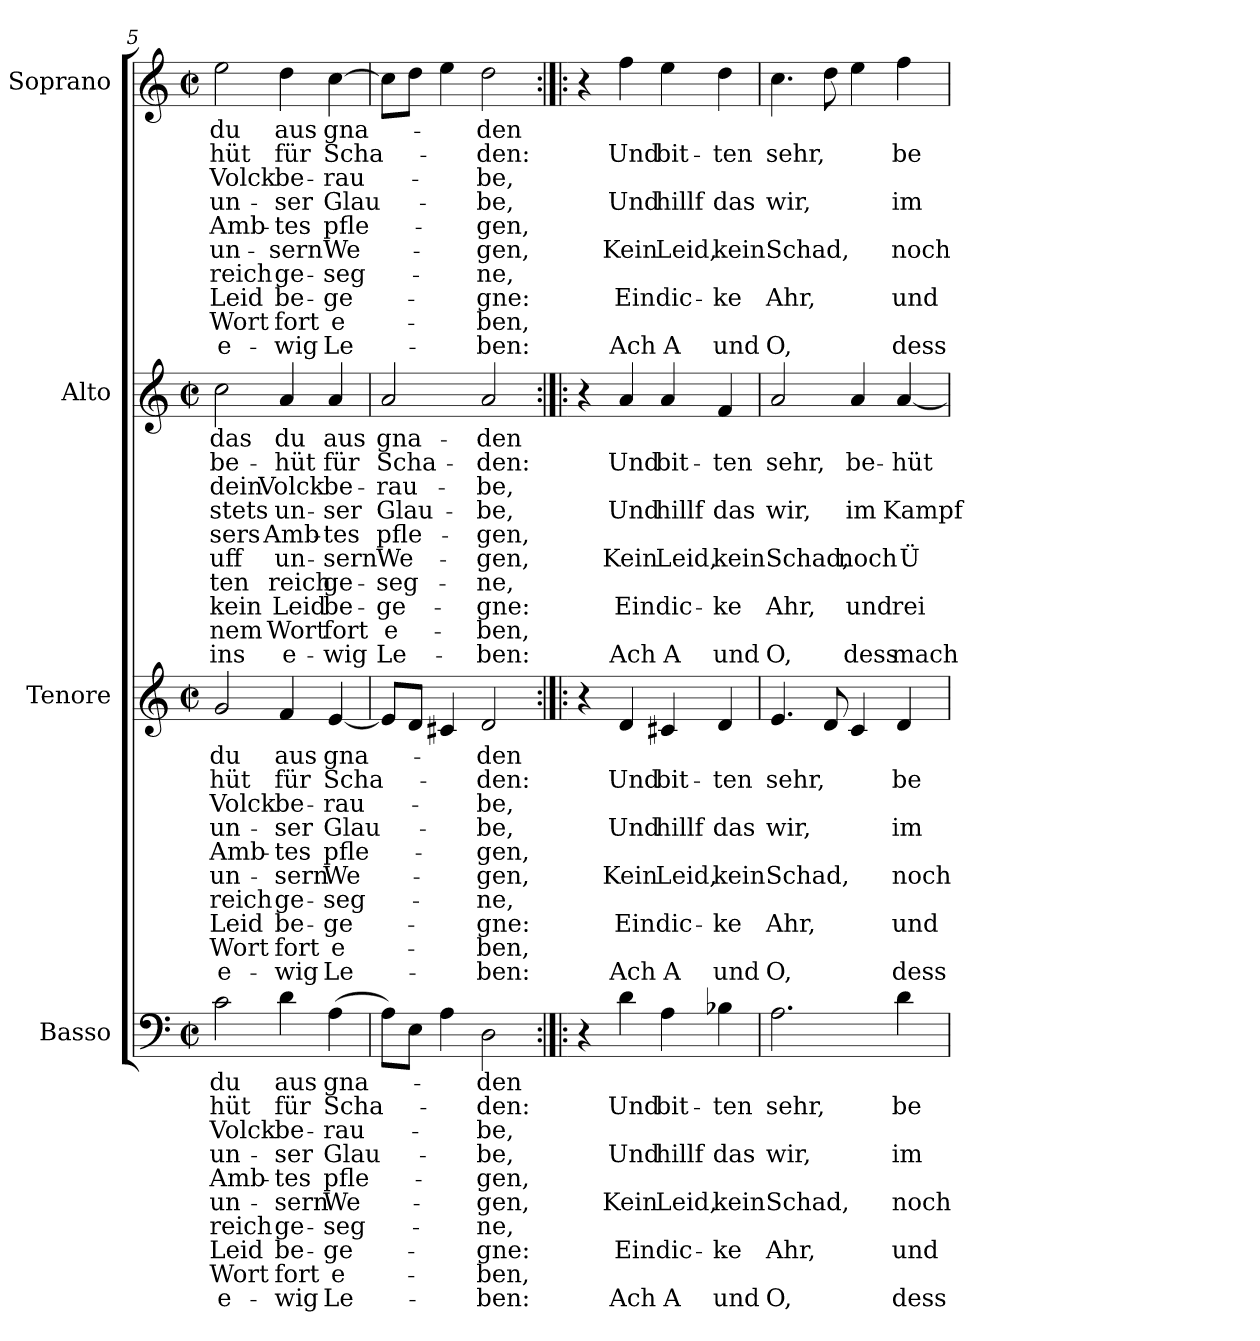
**kern	**text	**text	**text	**text	**text	**text	**text	**text	**text	**text	**kern	**text	**text	**text	**text	**text	**text	**text	**text	**text	**text	**kern	**text	**text	**text	**text	**text	**text	**text	**text	**text	**text	**kern	**text	**text	**text	**text	**text	**text	**text	**text	**text	**text
*part4	*part4	*part4	*part4	*part4	*part4	*part4	*part4	*part4	*part4	*part4	*part3	*part3	*part3	*part3	*part3	*part3	*part3	*part3	*part3	*part3	*part3	*part2	*part2	*part2	*part2	*part2	*part2	*part2	*part2	*part2	*part2	*part2	*part1	*part1	*part1	*part1	*part1	*part1	*part1	*part1	*part1	*part1	*part1
*staff4	*staff4	*staff4	*staff4	*staff4	*staff4	*staff4	*staff4	*staff4	*staff4	*staff4	*staff3	*staff3	*staff3	*staff3	*staff3	*staff3	*staff3	*staff3	*staff3	*staff3	*staff3	*staff2	*staff2	*staff2	*staff2	*staff2	*staff2	*staff2	*staff2	*staff2	*staff2	*staff2	*staff1	*staff1	*staff1	*staff1	*staff1	*staff1	*staff1	*staff1	*staff1	*staff1	*staff1
*I"Basso	*	*	*	*	*	*	*	*	*	*	*I"Tenore	*	*	*	*	*	*	*	*	*	*	*I"Alto	*	*	*	*	*	*	*	*	*	*	*I"Soprano	*	*	*	*	*	*	*	*	*	*
*clefF4	*	*	*	*	*	*	*	*	*	*	*clefG2	*	*	*	*	*	*	*	*	*	*	*clefG2	*	*	*	*	*	*	*	*	*	*	*clefG2	*	*	*	*	*	*	*	*	*	*
*k[]	*	*	*	*	*	*	*	*	*	*	*k[]	*	*	*	*	*	*	*	*	*	*	*k[]	*	*	*	*	*	*	*	*	*	*	*k[]	*	*	*	*	*	*	*	*	*	*
*M2/2	*	*	*	*	*	*	*	*	*	*	*M2/2	*	*	*	*	*	*	*	*	*	*	*M2/2	*	*	*	*	*	*	*	*	*	*	*M2/2	*	*	*	*	*	*	*	*	*	*
*met(c|)	*	*	*	*	*	*	*	*	*	*	*met(c|)	*	*	*	*	*	*	*	*	*	*	*met(c|)	*	*	*	*	*	*	*	*	*	*	*met(c|)	*	*	*	*	*	*	*	*	*	*
=5	=5	=5	=5	=5	=5	=5	=5	=5	=5	=5	=5	=5	=5	=5	=5	=5	=5	=5	=5	=5	=5	=5	=5	=5	=5	=5	=5	=5	=5	=5	=5	=5	=5	=5	=5	=5	=5	=5	=5	=5	=5	=5	=5
!	!LO:LY:b	!LO:LY:b	!LO:LY:b	!LO:LY:b	!LO:LY:b	!LO:LY:b	!LO:LY:b	!LO:LY:b	!LO:LY:b	!LO:LY:b	!	!LO:LY:b	!LO:LY:b	!LO:LY:b	!LO:LY:b	!LO:LY:b	!LO:LY:b	!LO:LY:b	!LO:LY:b	!LO:LY:b	!LO:LY:b	!	!LO:LY:b	!LO:LY:b	!LO:LY:b	!LO:LY:b	!LO:LY:b	!LO:LY:b	!LO:LY:b	!LO:LY:b	!LO:LY:b	!LO:LY:b	!	!LO:LY:b	!LO:LY:b	!LO:LY:b	!LO:LY:b	!LO:LY:b	!LO:LY:b	!LO:LY:b	!LO:LY:b	!LO:LY:b	!LO:LY:b
2c\	du	-hüt	Volck	un-	Amb-	un-	reich	Leid	Wort	e-	2g/	du	-hüt	Volck	un-	Amb-	un-	reich	Leid	Wort	e-	2cc\	das	be-	dein	stets	-sers	uff	-ten	kein	-nem	ins	2ee\	du	-hüt	Volck	un-	Amb-	un-	reich	Leid	Wort	e-
!	!LO:LY:b	!LO:LY:b	!LO:LY:b	!LO:LY:b	!LO:LY:b	!LO:LY:b	!LO:LY:b	!LO:LY:b	!LO:LY:b	!LO:LY:b	!	!LO:LY:b	!LO:LY:b	!LO:LY:b	!LO:LY:b	!LO:LY:b	!LO:LY:b	!LO:LY:b	!LO:LY:b	!LO:LY:b	!LO:LY:b	!	!LO:LY:b	!LO:LY:b	!LO:LY:b	!LO:LY:b	!LO:LY:b	!LO:LY:b	!LO:LY:b	!LO:LY:b	!LO:LY:b	!LO:LY:b	!	!LO:LY:b	!LO:LY:b	!LO:LY:b	!LO:LY:b	!LO:LY:b	!LO:LY:b	!LO:LY:b	!LO:LY:b	!LO:LY:b	!LO:LY:b
4d\	aus	für	be-	-ser	-tes	-sern	ge-	be-	fort	-wig	4f/	aus	für	be-	-ser	-tes	-sern	ge-	be-	fort	-wig	4a/	du	-hüt	Volck	un-	Amb-	un-	reich	Leid	Wort	e-	4dd\	aus	für	be-	-ser	-tes	-sern	ge-	be-	fort	-wig
!	!LO:LY:b	!LO:LY:b	!LO:LY:b	!LO:LY:b	!LO:LY:b	!LO:LY:b	!LO:LY:b	!LO:LY:b	!LO:LY:b	!LO:LY:b	!	!LO:LY:b	!LO:LY:b	!LO:LY:b	!LO:LY:b	!LO:LY:b	!LO:LY:b	!LO:LY:b	!LO:LY:b	!LO:LY:b	!LO:LY:b	!	!LO:LY:b	!LO:LY:b	!LO:LY:b	!LO:LY:b	!LO:LY:b	!LO:LY:b	!LO:LY:b	!LO:LY:b	!LO:LY:b	!LO:LY:b	!	!LO:LY:b	!LO:LY:b	!LO:LY:b	!LO:LY:b	!LO:LY:b	!LO:LY:b	!LO:LY:b	!LO:LY:b	!LO:LY:b	!LO:LY:b
(>4A\	gna-	Scha-	-rau-	Glau-	pfle-	We-	-seg-	-ge-	e-	Le-	[4e/	gna-	Scha-	-rau-	Glau-	pfle-	We-	-seg-	-ge-	e-	Le-	4a/	aus	für	be-	-ser	-tes	-sern	ge-	be-	fort	-wig	[4cc\	gna-	Scha-	-rau-	Glau-	pfle-	We-	-seg-	-ge-	e-	Le-
!!LO:PB:g=z
=6	=6	=6	=6	=6	=6	=6	=6	=6	=6	=6	=6	=6	=6	=6	=6	=6	=6	=6	=6	=6	=6	=6	=6	=6	=6	=6	=6	=6	=6	=6	=6	=6	=6	=6	=6	=6	=6	=6	=6	=6	=6	=6	=6
!	!	!	!	!	!	!	!	!	!	!	!	!	!	!	!	!	!	!	!	!	!	!	!LO:LY:b	!LO:LY:b	!LO:LY:b	!LO:LY:b	!LO:LY:b	!LO:LY:b	!LO:LY:b	!LO:LY:b	!LO:LY:b	!LO:LY:b	!	!	!	!	!	!	!	!	!	!	!
8A\L)	.	.	.	.	.	.	.	.	.	.	8e/L]	.	.	.	.	.	.	.	.	.	.	2a/	gna-	Scha-	-rau-	Glau-	pfle-	We-	-seg-	-ge-	e-	Le-	8cc\L]	.	.	.	.	.	.	.	.	.	.
8E\J	.	.	.	.	.	.	.	.	.	.	8d/J	.	.	.	.	.	.	.	.	.	.	.	.	.	.	.	.	.	.	.	.	.	8dd\J	.	.	.	.	.	.	.	.	.	.
4A\	.	.	.	.	.	.	.	.	.	.	4c#X/	.	.	.	.	.	.	.	.	.	.	.	.	.	.	.	.	.	.	.	.	.	4ee\	.	.	.	.	.	.	.	.	.	.
!	!LO:LY:b	!LO:LY:b	!LO:LY:b	!LO:LY:b	!LO:LY:b	!LO:LY:b	!LO:LY:b	!LO:LY:b	!LO:LY:b	!LO:LY:b	!	!LO:LY:b	!LO:LY:b	!LO:LY:b	!LO:LY:b	!LO:LY:b	!LO:LY:b	!LO:LY:b	!LO:LY:b	!LO:LY:b	!LO:LY:b	!	!LO:LY:b	!LO:LY:b	!LO:LY:b	!LO:LY:b	!LO:LY:b	!LO:LY:b	!LO:LY:b	!LO:LY:b	!LO:LY:b	!LO:LY:b	!	!LO:LY:b	!LO:LY:b	!LO:LY:b	!LO:LY:b	!LO:LY:b	!LO:LY:b	!LO:LY:b	!LO:LY:b	!LO:LY:b	!LO:LY:b
2D\	-den	-den:	-be,	-be,	-gen,	-gen,	-ne,	-gne:	-ben,	-ben:	2d/	-den	-den:	-be,	-be,	-gen,	-gen,	-ne,	-gne:	-ben,	-ben:	2a/	-den	-den:	-be,	-be,	-gen,	-gen,	-ne,	-gne:	-ben,	-ben:	2dd\	-den	-den:	-be,	-be,	-gen,	-gen,	-ne,	-gne:	-ben,	-ben:
=7:|!|:	=7:|!|:	=7:|!|:	=7:|!|:	=7:|!|:	=7:|!|:	=7:|!|:	=7:|!|:	=7:|!|:	=7:|!|:	=7:|!|:	=7:|!|:	=7:|!|:	=7:|!|:	=7:|!|:	=7:|!|:	=7:|!|:	=7:|!|:	=7:|!|:	=7:|!|:	=7:|!|:	=7:|!|:	=7:|!|:	=7:|!|:	=7:|!|:	=7:|!|:	=7:|!|:	=7:|!|:	=7:|!|:	=7:|!|:	=7:|!|:	=7:|!|:	=7:|!|:	=7:|!|:	=7:|!|:	=7:|!|:	=7:|!|:	=7:|!|:	=7:|!|:	=7:|!|:	=7:|!|:	=7:|!|:	=7:|!|:	=7:|!|:
4r	.	.	.	.	.	.	.	.	.	.	4r	.	.	.	.	.	.	.	.	.	.	4r	.	.	.	.	.	.	.	.	.	.	4r	.	.	.	.	.	.	.	.	.	.
!	!	!LO:LY:b	!	!LO:LY:b	!	!LO:LY:b	!	!LO:LY:b	!	!LO:LY:b	!	!	!LO:LY:b	!	!LO:LY:b	!	!LO:LY:b	!	!LO:LY:b	!	!LO:LY:b	!	!	!LO:LY:b	!	!LO:LY:b	!	!LO:LY:b	!	!LO:LY:b	!	!LO:LY:b	!	!	!LO:LY:b	!	!LO:LY:b	!	!LO:LY:b	!	!LO:LY:b	!	!LO:LY:b
4d\	.	Und	.	Und	.	Kein	.	Ein	.	Ach	4d/	.	Und	.	Und	.	Kein	.	Ein	.	Ach	4a/	.	Und	.	Und	.	Kein	.	Ein	.	Ach	4ff\	.	Und	.	Und	.	Kein	.	Ein	.	Ach
!	!	!LO:LY:b	!	!LO:LY:b	!	!LO:LY:b	!	!LO:LY:b	!	!LO:LY:b	!	!	!LO:LY:b	!	!LO:LY:b	!	!LO:LY:b	!	!LO:LY:b	!	!LO:LY:b	!	!	!LO:LY:b	!	!LO:LY:b	!	!LO:LY:b	!	!LO:LY:b	!	!LO:LY:b	!	!	!LO:LY:b	!	!LO:LY:b	!	!LO:LY:b	!	!LO:LY:b	!	!LO:LY:b
4A\	.	bit-	.	hillf	.	Leid,	.	dic-	.	A	4c#X/	.	bit-	.	hillf	.	Leid,	.	dic-	.	A	4a/	.	bit-	.	hillf	.	Leid,	.	dic-	.	A	4ee\	.	bit-	.	hillf	.	Leid,	.	dic-	.	A
!	!	!LO:LY:b	!	!LO:LY:b	!	!LO:LY:b	!	!LO:LY:b	!	!LO:LY:b	!	!	!LO:LY:b	!	!LO:LY:b	!	!LO:LY:b	!	!LO:LY:b	!	!LO:LY:b	!	!	!LO:LY:b	!	!LO:LY:b	!	!LO:LY:b	!	!LO:LY:b	!	!LO:LY:b	!	!	!LO:LY:b	!	!LO:LY:b	!	!LO:LY:b	!	!LO:LY:b	!	!LO:LY:b
4B-X\	.	-ten	.	das	.	kein	.	-ke	.	und	4d/	.	-ten	.	das	.	kein	.	-ke	.	und	4f/	.	-ten	.	das	.	kein	.	-ke	.	und	4dd\	.	-ten	.	das	.	kein	.	-ke	.	und
=8	=8	=8	=8	=8	=8	=8	=8	=8	=8	=8	=8	=8	=8	=8	=8	=8	=8	=8	=8	=8	=8	=8	=8	=8	=8	=8	=8	=8	=8	=8	=8	=8	=8	=8	=8	=8	=8	=8	=8	=8	=8	=8	=8
!	!	!LO:LY:b	!	!LO:LY:b	!	!LO:LY:b	!	!LO:LY:b	!	!LO:LY:b	!	!	!LO:LY:b	!	!LO:LY:b	!	!LO:LY:b	!	!LO:LY:b	!	!LO:LY:b	!	!	!LO:LY:b	!	!LO:LY:b	!	!LO:LY:b	!	!LO:LY:b	!	!LO:LY:b	!	!	!LO:LY:b	!	!LO:LY:b	!	!LO:LY:b	!	!LO:LY:b	!	!LO:LY:b
2.A\	.	sehr,	.	wir,	.	Schad,	.	Ahr,	.	O,	4.e/	.	sehr,	.	wir,	.	Schad,	.	Ahr,	.	O,	2a/	.	sehr,	.	wir,	.	Schad,	.	Ahr,	.	O,	4.cc\	.	sehr,	.	wir,	.	Schad,	.	Ahr,	.	O,
.	.	.	.	.	.	.	.	.	.	.	8d/	.	.	.	.	.	.	.	.	.	.	.	.	.	.	.	.	.	.	.	.	.	8dd\	.	.	.	.	.	.	.	.	.	.
!	!	!	!	!	!	!	!	!	!	!	!	!	!	!	!	!	!	!	!	!	!	!	!	!LO:LY:b	!	!LO:LY:b	!	!LO:LY:b	!	!LO:LY:b	!	!LO:LY:b	!	!	!	!	!	!	!	!	!	!	!
.	.	.	.	.	.	.	.	.	.	.	4c/	.	.	.	.	.	.	.	.	.	.	4a/	.	be-	.	im	.	noch	.	und	.	dess	4ee\	.	.	.	.	.	.	.	.	.	.
!	!	!LO:LY:b	!	!LO:LY:b	!	!LO:LY:b	!	!LO:LY:b	!	!LO:LY:b	!	!	!LO:LY:b	!	!LO:LY:b	!	!LO:LY:b	!	!LO:LY:b	!	!LO:LY:b	!	!	!LO:LY:b	!	!LO:LY:b	!	!LO:LY:b	!	!LO:LY:b	!	!LO:LY:b	!	!	!LO:LY:b	!	!LO:LY:b	!	!LO:LY:b	!	!LO:LY:b	!	!LO:LY:b
4d\	.	be-	.	im	.	noch	.	und	.	dess	4d/	.	be-	.	im	.	noch	.	und	.	dess	[4a/	.	-hüt	.	Kampf	.	Ü-	.	rei-	.	mach	4ff\	.	be-	.	im	.	noch	.	und	.	dess
=	=	=	=	=	=	=	=	=	=	=	=	=	=	=	=	=	=	=	=	=	=	=	=	=	=	=	=	=	=	=	=	=	=	=	=	=	=	=	=	=	=	=	=
*-	*-	*-	*-	*-	*-	*-	*-	*-	*-	*-	*-	*-	*-	*-	*-	*-	*-	*-	*-	*-	*-	*-	*-	*-	*-	*-	*-	*-	*-	*-	*-	*-	*-	*-	*-	*-	*-	*-	*-	*-	*-	*-	*-
